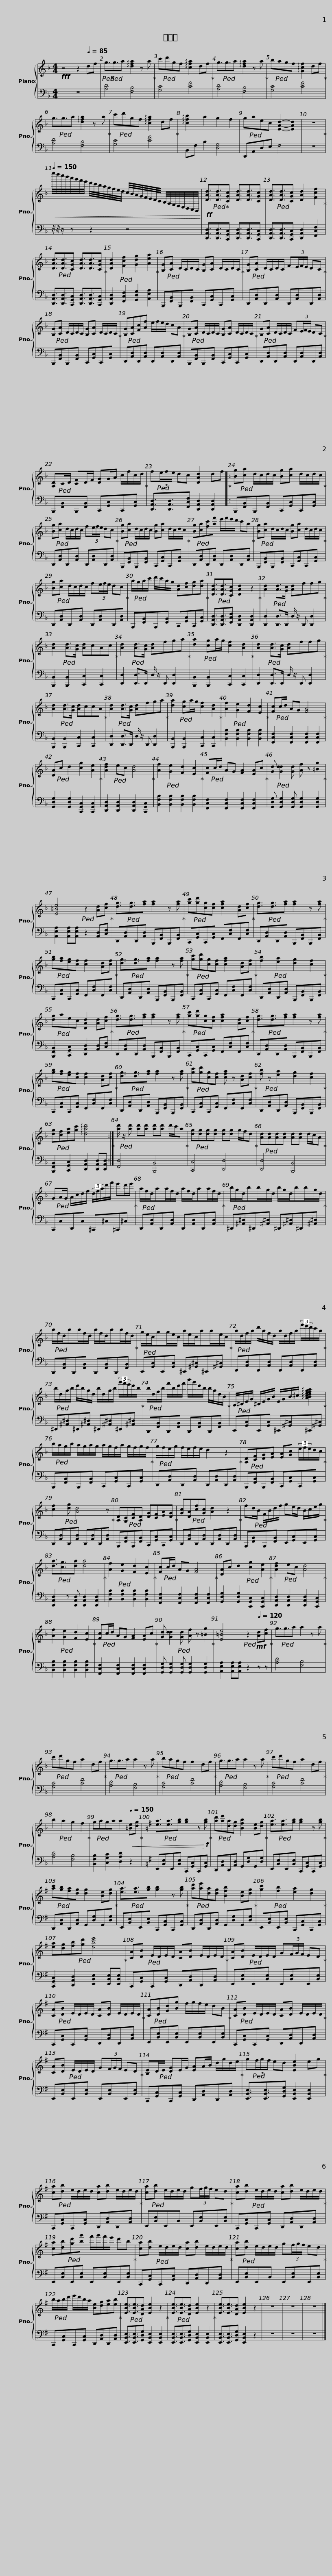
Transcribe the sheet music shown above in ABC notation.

X:1
%%score { 1 | 2 }
L:1/8
M:4/4
I:linebreak $
K:F
V:1 treble
V:2 bass
V:1
!fff! z4 z2[Q:1/4=85] df |!ped! g3/2!ped!g3/2a !arpeggio![dfa]2 z a!ped-up! | c'!ped!d'gf !arpeggio![cfa]2 df!ped-up! | g3/2!ped!g3/2a !arpeggio![dfa]2 z a!ped-up! | b!ped!agf !arpeggio![Gcf]2 df!ped-up! |$ %5
 g3/2!ped!g3/2a !arpeggio![dfa]2 z a!ped-up! | c'!ped!d'gf !arpeggio![cfa]2 df!ped-up! | !arpeggio![cfb]2 a2 g2 f2 | g!ped!aec [EAd]2- [EAd]2 | z8!ped-up! |$ %10
[Q:1/4=150]!<(! e''/4d''/4c''/4b'/4a'/4g'/4f'/4e'/4 d'/4c'/4b/4a/4g/4f/4e/4d/4 c/4B/4A/4G/4F/4E/4D/4C/4 B,/4A,/4G,/4F,/4E,/4D,/4C,/4B,,/4!<)! |$!ff! [DAd]3/2!ped![DAd]3/2!ped-up![CGc] [DAd]3/2[DAd]3/2[CGc] | [DAd]3/2!ped![DAd]3/2[CGc] [DAd]2 [Fcf]2!ped-up! | [DAd]3/2!ped![DAd]3/2[CGc] [DAd]3/2[DAd]3/2[CGc]!ped-up! | [DAd]2!ped! [Fcf]2 [Gdg]2 [Aea]2!ped-up! | %15
 [B,G]!ped![CA] D/C/D/C/ [B,G][CA] D/C/D/C/!ped-up! |$ [B,G]!ped![CA] D/C/D/C/ F(3E/F/E/ DC!ped-up! | [B,G]!ped![CA] D/C/D/C/ [B,G][CA] D/C/D/C/!ped-up! | [B,G]!ped![CA][Fc][Af] e/f/e/d/ cA!ped-up! |$ [B,G]!ped![CA] D/C/D/C/ [B,G][CA] D/C/D/C/!ped-up! | %20
 [B,G]!ped![CA] D/C/D/C/ F(3E/F/E/ DC!ped-up! | [A,D]!ped!C/D/ [CF]D/F/ [DG]G/A/ c/f/c/d/!ped-up! |$ f!ped!(3e/f/e/ dc [DAd]2 df!ped-up! |: [Bg]!ped![ca] d/c/d/c/ [Bg][ca] d/c/d/c/!ped-up! | [Bg]!ped![ca] d/c/d/c/ f(3e/f/e/ dc!ped-up! |$ %25
 [Bg]!ped![ca] d/c/d/c/ [Bg][ca] d/c/d/c/!ped-up! | [Bg]!ped![ca][fc'][af'] e'/f'/e'/d'/ c'a!ped-up! | [Bg]!ped![ca] d/c/d/c/ [Bg][ca] d/c/d/c/!ped-up! |$ [Bg]!ped![ca] d/c/d/c/ f(3e/f/e/ dc!ped-up! | a/!ped!g/a/c'/ d'/c'/a/g/ [Ad][cf][dg][da]!ped-up! | %30
 [DAd]3/2!ped![DAd]3/2[CGc] [DAd]2 z2!ped-up! | [Ad]2!ped! [Ad]>[Gc] [Ad]ffg!ped-up! |$ [Ad]2!ped! [Ad]>[Gc] [Ad]cAc!ped-up! | [Ad]2!ped! [Ad]>[Gc] [Ad]fga!ped-up! | [da]2!ped! [cg]a/g/ [cf]2 [Ad]2!ped-up! | %35
 [Ad]2!ped! [Ad]>[Gc] [Ad]ffg!ped-up! | [Ad]2!ped! [Ad]>[Gc] [Ad]ccA!ped-up! |$ [Ad]2!ped! [Ad]>[Gc] [Ad]fga!ped-up! | [da]2!ped! [cg]a/g/ [cf]2 [Ad]2!ped-up! | [Af]2!ped! [Ge]2 [Fd]2 [Ec]2!ped-up! |$ %40
 [Fc]!ped!c/d/ AG [FA]4!ped-up! | [DA]!ped!c d2 [cg]2 [Ae]2!ped-up! | [Adf]2!ped! ec [Ad]4!ped-up! | [Af]2!ped! [Ge]2 [Fd]2 [Ec]2!ped-up! | [Fc]!ped!c/d/ AG [FA]2 [EA]c!ped-up! | %45
 [Gd]!ped! [Gdd]2 [Gd] [Af] z [=Bg]2!ped-up! |$ [E=Be]4!ped! z2 [Ad][cf]!ped-up! | [dg]3/2!ped![dg]3/2[fa] [fa]2 z [fa]!ped-up! | [gc']!ped![gd'][cg][cf] [cfa]2 [Ad][cf]!ped-up! | [dg]3/2!ped![dg]3/2[fa] [fa]2 z [fa]!ped-up! |$ %50
 [gb]!ped![fa][eg][cf] [cf]2 [Ad][cf]!ped-up! | [dg]3/2!ped![dg]3/2[fa] [fa]2 z [fa]!ped-up! | [gc']!ped![gd'][cg][cf] [cfa]2 [Ad][cf]!ped-up! | [fb]2!ped! [ea]2 [dg]2 [cf]2!ped-up! | [dg]!ped!aec [DAd]2 [Ad][cf]!ped-up! |$ %55
 [dg]3/2!ped![dg]3/2[fa] [fa]2 z [fa]!ped-up! | [gc']!ped![gd'][cg][cf] [cfa]2 [Ad][cf]!ped-up! | [dg]3/2!ped![dg]3/2[fa] [fa]2 z [fa]!ped-up! | [gb]!ped![fa][eg][cf] [cf]2 [Ad][cf]!ped-up! |$ [dg]3/2!ped![dg]3/2[fa] [fa]2 z [fa]!ped-up! | %60
 [gc']!ped![gd'][cg][cf] [cfa] z [Ad][cf]!ped-up! | [fb]!ped! z [ea]2 [dg]2 [cf]2!ped-up! | [dg]!ped![cf][ea][gc'] !arpeggio![dad']4!ped-up! :|$ [ad']/!ped! z/ [ad'] [ad'][ad'] [ad'][ad'] d'/c'/a!ped-up! | [dg]!ped![dg][dg][dg] [dg][dg] g/f/d!ped-up! | %65
 [Ad]!ped![Ad][Ad][Ad] [Ad][Ad] d/c/A!ped-up! |$ G!ped!A/G/ A/c/d/f/ (3d/f/a/d'/f'/ e'd'/e'/!ped-up! |$ a/!ped!f/d/aa/f/d/ a/f/d/aa/f/d/!ped-up! | b/!ped!g/d/bb/g/d/ b/g/d/bb/g/d/!ped-up! |$ b/!ped!f/d/bb/f/d/ b/f/d/bb/f/d/!ped-up! | %70
 g/!ped!e/c/gg/e/c/ a/e/c/aa/e/c/!ped-up! |$ a/!ped!d/f/a/ d'/a/f/d/ a/d/f/a/ (3f'/e'/d'/c'/a/!ped-up! | b/!ped!d/g/b/ d'/b/g/d/ b/d/g/b/ (3g'/f'/e'/d'/b/!ped-up! |$ b/!ped!d/f/b/ f'/b/d'/f'/ b'/g'/d'/b/ b/g/d/B/!ped-up! | B,/!ped!^C/E/G/ ^C/E/G/B/ E/G/B/^c/ !arpeggio![ABcdefga]2!ped-up! |$ %75
 b/!ped!a/g/b/ a/g/a/g/ a/g/f/a/ g/f/g/f/!ped-up! | g/!ped!f/e/g/ f/e/f/e/ d2 z2!ped-up! | [A,D]!ped![CF][DG][EA] [EA][Gc] (3e/f/e/d/c/!ped-up! |$ [cf]2!ped! [dg] [Ad]4 z!ped-up! | [A,D][G,C]!ped![CF][A,D] [DG][CF][EA][DG]!ped-up! | %80
 [Gc][DA]!ped![cf][Gc] [Ad]2 z2!ped-up! | fd/!ped!B/ F/B/d/f/ ge/d/ B/c/e/g/!ped-up! |$ [da]3/2!ped![cg]3/2[da] [da]4!ped-up! | [Af]2!ped! [Ge]2 [Fd]2 [Ec]2!ped-up! | [Fc]!ped!c/d/ AG [FA]4!ped-up! | %85
 [DA]c d2!ped! [cg]2 [Ae]2!ped-up! | [Adf]2!ped! ec [Ad]4!ped-up! | [Af]2!ped! [Ge]2 [Fd]2 [Ec]2!ped-up! |$ [Fc]!ped!c/d/ AG [FA]2 [EA]c!ped-up! | [Gd] [Gdd]2!ped! [Gd] [Af] z [=Bg]2!ped-up! | %90
 [E=Be]4!ped! z2!mf![Q:1/4=120] [Ad][cf]!ped-up! | g3/2!ped!g3/2a a2 z a!ped-up! | c'!ped!d'gf a2 df!ped-up! |$ g3/2!ped!g3/2a a2 z a!ped-up! | b!ped!agf f2 df!ped-up! | %95
 g3/2!ped!g3/2a a2 z a!ped-up! | c'!ped!d'gf a2 df!ped-up! | b2!ped! a2 g2 f2!ped-up! |$ g!ped!aga a2[Q:1/4=150]!<(! [=Be][dg]!ped-up! |[K:G] [ea]3/2!ped![ea]3/2[gb] [gb]2 z!<)!!f! [gb]!ped-up! | %100
 [ad']!ped![ae'][da][dg] [Bfb]2 [Be][dg]!ped-up! | [ea]3/2!ped![ea]3/2[gb] [gb]2 z [gb]!ped-up! |$ [ac']!ped![gb][fa][dg] [dg]2 [Be][dg]!ped-up! | [ea]3/2!ped![ea]3/2[gb] [gb]2 z [gb]!ped-up! | [ad']!ped![ae'][da][dg] [Bfb]2 [Be][dg]!ped-up! | %105
 [gc']2!ped! [fb]2 [ea]2 [dg]2!ped-up! |$ [ea][dg][fb]!ped![gd'] [ebe']4!ped-up! | [CA][DB]!ped! E/D/E/D/ [CA][DB] E/D/E/D/!ped-up! | [CA][DB]!ped! E/D/E/D/ G(3F/G/F/ ED!ped-up! |$ [CA]!ped![DB] E/D/E/D/ [CA][DB] E/D/E/D/!ped-up! |$ %110
 [CA]!ped![DB][Gd][Bg] f/g/f/e/ dB!ped-up! | [CA]!ped![DB] E/D/E/D/ [CA][DB] E/D/E/D/!ped-up! | [CA][DB]!ped! E/D/E/D/ G(3F/G/F/ ED!ped-up! |$ [B,E]D/!ped!E/ [DG]E/G/ [EA]A/B/ d/g/d/e/!ped-up! | g!ped!(3f/g/f/ ed [EBe]2 eg!ped-up! | %115
 [ca]!ped![db] e/d/e/d/ [ca][db] e/d/e/d/!ped-up! |$ [ca]!ped![db] e/d/e/d/ g(3f/g/f/ ed!ped-up! | [ca][db]!ped! e/d/e/d/ [ca][db] e/d/e/d/!ped-up! | [ca][db]!ped![gd'][bg'] f'/g'/f'/e'/ d'b!ped-up! |$ [ca][db]!ped! e/d/e/d/ [ca][db] e/d/e/d/!ped-up! | %120
 [ca]!ped![db] e/d/e/d/ g(3f/g/f/ ed!ped-up! | b/!ped!a/b/d'/ e'/d'/b/a/ [Be][dg][ea][eb]!ped-up! |$ [EBe]3/2!ped![EBe]3/2[DAd] [EBe]2 z2!ped-up! | [EBe]3/2!ped![EBe]3/2[DAd] [EBe]2 z2!ped-up! | [EBe]3/2[EBe]3/2[DAd] [EBe]2 z2 | %125
 z8 | z8 | z8 |] %128
V:2
 z8 | [A,D]4 [F,B,]4 | [G,C]4 [CF]4 | [A,D]4 [F,B,]4 | [G,C]4 [CF]4 |$ %5
 [A,D]4 [F,B,]4 | [G,C]4 [CF]4 | B,,F, B,2 [D,G,]4 | D,,A,,D,E, F,4 | z8 |$ %10
 z/4 z/4 z/ z z2 z4 |$ [D,,A,,D,]3/2[D,,A,,D,]3/2[C,,G,,C,] [D,,A,,D,]3/2[D,,A,,D,]3/2[C,,G,,C,] | [D,,A,,D,]3/2[D,,A,,D,]3/2[C,,G,,C,] [D,,A,,D,]2 [F,,C,F,]2 | [D,,A,,D,]3/2[D,,A,,D,]3/2[C,,G,,C,] [D,,A,,D,]3/2[D,,A,,D,]3/2[C,,G,,C,] | [D,,A,,D,]2 [F,,C,F,]2 [G,,D,G,]2 [A,,E,A,]2 | %15
 B,,,[F,,B,,]B,,,[F,,B,,] C,,[G,,C,]C,,[G,,C,] |$ D,,[A,,D,]D,,[A,,D,] D,,[A,,D,]D,,[A,,D,] | B,,,[F,,B,,]B,,,[F,,B,,] C,,[G,,C,]C,,[G,,C,] | D,,[A,,D,]D,,[A,,D,] D,,[A,,D,]D,,[A,,D,] |$ B,,,[F,,B,,]B,,,[F,,B,,] C,,[G,,C,]C,,[G,,C,] | %20
 D,,[A,,D,]D,,[A,,D,] D,,[A,,D,]D,,[A,,D,] | B,,,[F,,B,,]B,,,[F,,B,,] C,,[G,,C,]C,,[G,,C,] |$ [D,,A,,D,]3/2[D,,A,,D,]3/2[F,,C,F,] [D,,A,,D,]2 [D,,A,,D,]2 |: B,,,[F,,B,,]B,,,[F,,B,,] C,,[G,,C,]C,,[G,,C,] | D,,[A,,D,]D,,[A,,D,] D,,[A,,D,]D,,[A,,D,] |$ %25
 B,,,[F,,B,,]B,,,[F,,B,,] C,,[G,,C,]C,,[G,,C,] | D,,[A,,D,]D,,[A,,D,] D,,[A,,D,]D,,[A,,D,] | B,,,[F,,B,,]B,,,[F,,B,,] C,,[G,,C,]C,,[G,,C,] |$ D,,[A,,D,]D,,[A,,D,] D,,[A,,D,]D,,[A,,D,] | B,,,[F,,B,,]B,,,[F,,B,,] C,,[G,,C,]C,,[G,,C,] | %30
 [D,,A,,D,]3/2[D,,A,,D,]3/2[F,,C,F,] [D,,A,,D,]2 [D,,A,,D,]2 | [D,,D,]2 [D,,D,]>D,, D,/ z/ D,, [D,,D,]2 |$ [B,,,B,,]2 [B,,,B,,]2 [C,,C,]2 [C,,C,]2 | [D,,D,]2 [D,,D,]>D,, D,/ z/ D,, [D,,D,]2 | [B,,,B,,]2 [B,,,B,,]2 [C,,C,]2 [C,,C,]2 | %35
 [D,,D,]2 [D,,D,]>D,, D,/ z/ D,, [D,,D,]2 | [B,,,B,,]2 [B,,,B,,]2 [C,,C,]2 [C,,C,]2 |$ [D,,D,]2 [D,,D,]>D,, D,/ z/ D,, [D,,D,]2 | [B,,,B,,]2 [B,,,B,,]2 [C,,C,]2 [C,,C,]2 | [B,,F,B,]2 [B,,F,B,]2 [B,,F,B,]2 [B,,F,B,]2 |$ %40
 [F,,C,F,]2 [F,,C,F,]2 [F,,C,F,]2 [F,,C,F,]2 | [G,,D,G,]2 [G,,D,G,]2 [C,,G,,C,]2 [C,,G,,C,]2 | [D,,A,,D,]2 [D,,A,,D,]2 [D,,A,,D,]2 [C,,G,,C,]2 | [B,,F,B,]2 [B,,F,B,]2 [B,,F,B,]2 [B,,F,B,]2 | [F,,C,F,]2 [F,,C,F,]2 [F,,C,F,]2 [F,,C,F,]2 | %45
 [G,,D,G,] [G,,D,G,]2 [G,,D,G,] [G,,D,G,]2 [G,,D,G,]2 |$ [A,,E,A,]2 [A,,E,A,][A,,E,A,] z2 [A,,D,][C,F,] | D,,[A,,D,]D,,[A,,D,] B,,,[F,,B,,]B,,,[F,,B,,] | C,,[G,,C,]C,,[G,,C,] F,,[C,F,]F,,[C,F,] | D,,[A,,D,]D,,[A,,D,] B,,,[F,,B,,]B,,,[F,,B,,] |$ %50
 C,,[G,,C,]C,,[G,,C,] F,,[C,F,]F,,[C,F,] | D,,[A,,D,]D,,[A,,D,] B,,,[F,,B,,]B,,,[F,,B,,] | C,,[G,,C,]C,,[G,,C,] F,,[C,F,]F,,[C,F,] | D,,[A,,D,]D,,[A,,D,] B,,,[F,,B,,]B,,,[F,,B,,] | [B,,,F,,B,,]2 [C,,G,,C,]2 [D,,A,,D,]2 [A,,D,][C,F,] |$ %55
 D,,[A,,D,]D,,[A,,D,] B,,,[F,,B,,]B,,,[F,,B,,] | C,,[G,,C,]C,,[G,,C,] F,,[C,F,]F,,[C,F,] | D,,[A,,D,]D,,[A,,D,] B,,,[F,,B,,]B,,,[F,,B,,] | C,,[G,,C,]C,,[G,,C,] F,,[C,F,]F,,[C,F,] |$ D,,[A,,D,]D,,[A,,D,] B,,,[F,,B,,]B,,,[F,,B,,] | %60
 C,,[G,,C,]C,,[G,,C,] F,,[C,F,]F,,[C,F,] | D,,[A,,D,]D,,[A,,D,] B,,,[F,,B,,]B,,,[F,,B,,] | [B,,,F,,B,,]2 [C,,G,,C,]2 [D,,A,,D,]2 [D,,A,,D,][D,,A,,D,] :|$ [F,,D,]4 [B,,,B,,]4 | [C,,C,]4 [D,,D,]4 | %65
 [D,,D,]4 [B,,,B,,]4 |$ C,,C,D,,C, ^C,,^C,^C,,^C, |$ D,,[A,,D,]D,,[A,,D,] D,,[A,,D,]D,,[A,,D,] | ^D,,[^A,,^D,]^D,,[^A,,^D,] ^D,,[^A,,^D,]^D,,[^A,,^D,] |$ B,,,[F,,B,,]B,,,[F,,B,,] B,,,[F,,B,,]B,,,[F,,B,,] | %70
 C,,[G,,C,]C,,[G,,C,] ^C,,[^G,,^C,]^C,,[^G,,^C,] |$ D,,[A,,D,]D,,[A,,D,] D,,[A,,D,]D,,[A,,D,] | ^D,,[^A,,^D,]^D,,[^A,,^D,] ^D,,[^A,,^D,]^D,,[^A,,^D,] |$ B,,,[F,,B,,]B,,,[F,,B,,] B,,,[F,,B,,]B,,,[F,,B,,] | C,,[G,,C,]C,,[G,,C,] ^C,,[^G,,^C,]^C,,[^G,,^C,] |$ %75
 B,,,[F,,B,,]B,,,[F,,B,,] C,,[G,,C,]C,,[G,,C,] | D,,[A,,D,]D,,[A,,D,] D,,[A,,D,]D,,[A,,D,] | B,,,[F,,B,,]B,,,[F,,B,,] C,,[G,,C,]C,,[G,,C,] |$ D,,[A,,D,]D,,[A,,D,] D,,[A,,D,]D,,[A,,D,] | B,,,[F,,B,,]B,,,[F,,B,,] C,,[G,,C,]C,,[G,,C,] | %80
 D,,[A,,D,]D,,[A,,D,] D,,[A,,D,]D,,[A,,D,] | B,,,[F,,B,,]B,,,[F,,B,,] E,,[G,,C,]E,,[G,,C,] |$ [D,,A,,D,]2 z [D,,A,,D,] [D,,A,,D,]2 [D,,A,,D,]2 | [B,,F,B,]2 [B,,F,B,]2 [B,,F,B,]2 [B,,F,B,]2 | [F,,C,F,]2 [F,,C,F,]2 [F,,C,F,]2 [F,,C,F,]2 | %85
 [G,,D,G,]2 [G,,D,G,]2 [C,,G,,C,]2 [C,,G,,C,]2 | [D,,A,,D,]2 [D,,A,,D,]2 [D,,A,,D,]2 [C,,G,,C,]2 | [B,,F,B,]2 [B,,F,B,]2 [B,,F,B,]2 [B,,F,B,]2 |$ [F,,C,F,]2 [F,,C,F,]2 [F,,C,F,]2 [F,,C,F,]2 | [G,,D,G,] [G,,D,G,]2 [G,,D,G,] [G,,D,G,]2 [G,,D,G,]2 | %90
 [A,,E,A,]2 [A,,E,A,][A,,E,A,] z2 z z | [A,D]4 [F,B,]4 | [G,C]4 [CF]4 |$ [A,D]4 [F,B,]4 | [G,C]4 [CF]4 | %95
 [A,D]4 [F,B,]4 | [G,C]4 [CF]4 | [A,D]4 [F,B,]4 |$ [B,,F,B,]2 [C,G,C]2 [D,A,D]2 z2 |[K:G] E,,[B,,E,]E,,[B,,E,] C,,[G,,C,]C,,[G,,C,] | %100
 D,,[A,,D,]D,,[A,,D,] G,,[D,G,]G,,[D,G,] | E,,[B,,E,]E,,[B,,E,] C,,[G,,C,]C,,[G,,C,] |$ D,,[A,,D,]D,,[A,,D,] G,,[D,G,]G,,[D,G,] | E,,[B,,E,]E,,[B,,E,] C,,[G,,C,]C,,[G,,C,] | D,,[A,,D,]D,,[A,,D,] G,,[D,G,]G,,[D,G,] | %105
 E,,[B,,E,]E,,[B,,E,] C,,[G,,C,]C,,[G,,C,] |$ [C,,G,,C,]2 [D,,A,,D,]2 [E,,B,,E,]2 [E,,B,,E,][E,,B,,E,] | C,,[G,,C,]C,,[G,,C,] D,,[A,,D,]D,,[A,,D,] | E,,[B,,E,]E,,[B,,E,] E,,[B,,E,]E,,[B,,E,] |$ C,,[G,,C,]C,,[G,,C,] D,,[A,,D,]D,,[A,,D,] |$ %110
 E,,[B,,E,]E,,[B,,E,] E,,[B,,E,]E,,[B,,E,] | C,,[G,,C,]C,,[G,,C,] D,,[A,,D,]D,,[A,,D,] | E,,[B,,E,]E,,[B,,E,] E,,[B,,E,]E,,[B,,E,] |$ C,,[G,,C,]C,,[G,,C,] D,,[A,,D,]D,,[A,,D,] | [E,,B,,E,]3/2[E,,B,,E,]3/2[G,,D,G,] [E,,B,,E,]2 [E,,B,,E,]2 | %115
 C,,[G,,C,]C,,[G,,C,] D,,[A,,D,]D,,[A,,D,] |$ E,,[B,,E,]E,,B,, E,,[B,,E,]E,,[B,,E,] | C,,[G,,C,]C,,[G,,C,] D,,[A,,D,]D,,[A,,D,] | E,,[B,,E,]E,,[B,,E,] E,,[B,,E,]E,,[B,,E,] |$ C,,[G,,C,]C,,[G,,C,] D,,[A,,D,]D,,[A,,D,] | %120
 E,,[B,,E,]E,,B,, E,,[B,,E,]E,,[B,,E,] | C,,[G,,C,]C,,[G,,C,] D,,[A,,D,]D,,[A,,D,] |$ [E,,B,,E,]3/2[E,,B,,E,]3/2[G,,D,G,] [E,,B,,E,]2 [E,,B,,E,]2 | [E,,B,,E,]3/2[E,,B,,E,]3/2[G,,D,G,] [E,,B,,E,]2 [E,,B,,E,]2 | [E,,B,,E,]3/2[E,,B,,E,]3/2[G,,D,G,] [E,,B,,E,]2 z2 | %125
 z8 | z8 | z8 |] %128
